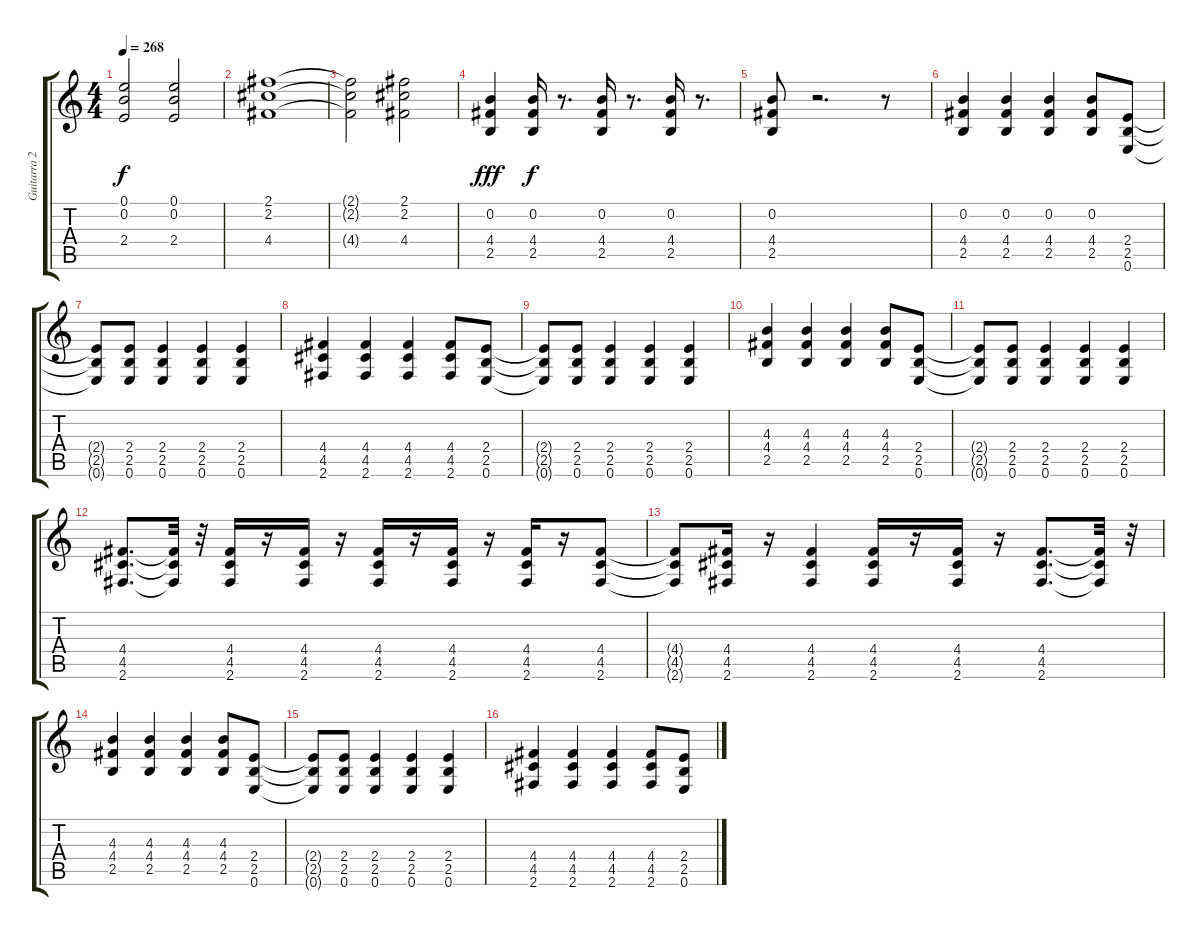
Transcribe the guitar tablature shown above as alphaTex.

\track ("Guitarra 2" "Guitarra 2") {instrument overdrivenguitar}
\staff {score tabs}
\tuning (E4 B3 G3 D3 A2 E2) {hide}
\ts (4 4)
\tempo 268
\clef g2
\ks c
(0.1{t} 0.2{t} 2.4{t}).2{dy f} (0.1 0.2 2.4).2 |
(2.1 2.2 4.4).1 |
(2.1{t} 2.2{t} 4.4{t}).2 (2.1 2.2 4.4).2 |
(0.2 4.4 2.5).4{dy fff} (0.2 4.4 2.5).16{dy f} r.8{d} (0.2 4.4 2.5).16 r.8{d} (0.2 4.4 2.5).16 r.8{d} |
(0.2 4.4 2.5).8 r.2{d} r.8 |
(0.2 4.4 2.5).4 (0.2 4.4 2.5).4 (0.2 4.4 2.5).4 (0.2 4.4 2.5).8 (2.4 2.5 0.6).8 |
(2.4{t} 2.5{t} 0.6{t}).8 (2.4 2.5 0.6).8 (2.4 2.5 0.6).4 (2.4 2.5 0.6).4 (2.4 2.5 0.6).4 |
(4.4 4.5 2.6).4 (4.4 4.5 2.6).4 (4.4 4.5 2.6).4 (4.4 4.5 2.6).8 (2.4 2.5 0.6).8 |
(2.4{t} 2.5{t} 0.6{t}).8 (2.4 2.5 0.6).8 (2.4 2.5 0.6).4 (2.4 2.5 0.6).4 (2.4 2.5 0.6).4 |
(4.3 4.4 2.5).4 (4.3 4.4 2.5).4 (4.3 4.4 2.5).4 (4.3 4.4 2.5).8 (2.4 2.5 0.6).8 |
(2.4{t} 2.5{t} 0.6{t}).8 (2.4 2.5 0.6).8 (2.4 2.5 0.6).4 (2.4 2.5 0.6).4 (2.4 2.5 0.6).4 |
(4.4 4.5 2.6).8{d} (4.4{t} 4.5{t} 2.6{t}).32 r.32 (4.4 4.5 2.6).16 r.16 (4.4 4.5 2.6).16 r.16 (4.4 4.5 2.6).16 r.16 (4.4 4.5 2.6).16 r.16 (4.4 4.5 2.6).16 r.16 (4.4 4.5 2.6).8 |
(4.4{t} 4.5{t} 2.6{t}).8 (4.4 4.5 2.6).16 r.16 (4.4 4.5 2.6).4 (4.4 4.5 2.6).16 r.16 (4.4 4.5 2.6).16 r.16 (4.4 4.5 2.6).8{d} (4.4{t} 4.5{t} 2.6{t}).32 r.32 |
(4.3 4.4 2.5).4 (4.3 4.4 2.5).4 (4.3 4.4 2.5).4 (4.3 4.4 2.5).8 (2.4 2.5 0.6).8 |
(2.4{t} 2.5{t} 0.6{t}).8 (2.4 2.5 0.6).8 (2.4 2.5 0.6).4 (2.4 2.5 0.6).4 (2.4 2.5 0.6).4 |
(4.4 4.5 2.6).4 (4.4 4.5 2.6).4 (4.4 4.5 2.6).4 (4.4 4.5 2.6).8 (2.4 2.5 0.6).8
